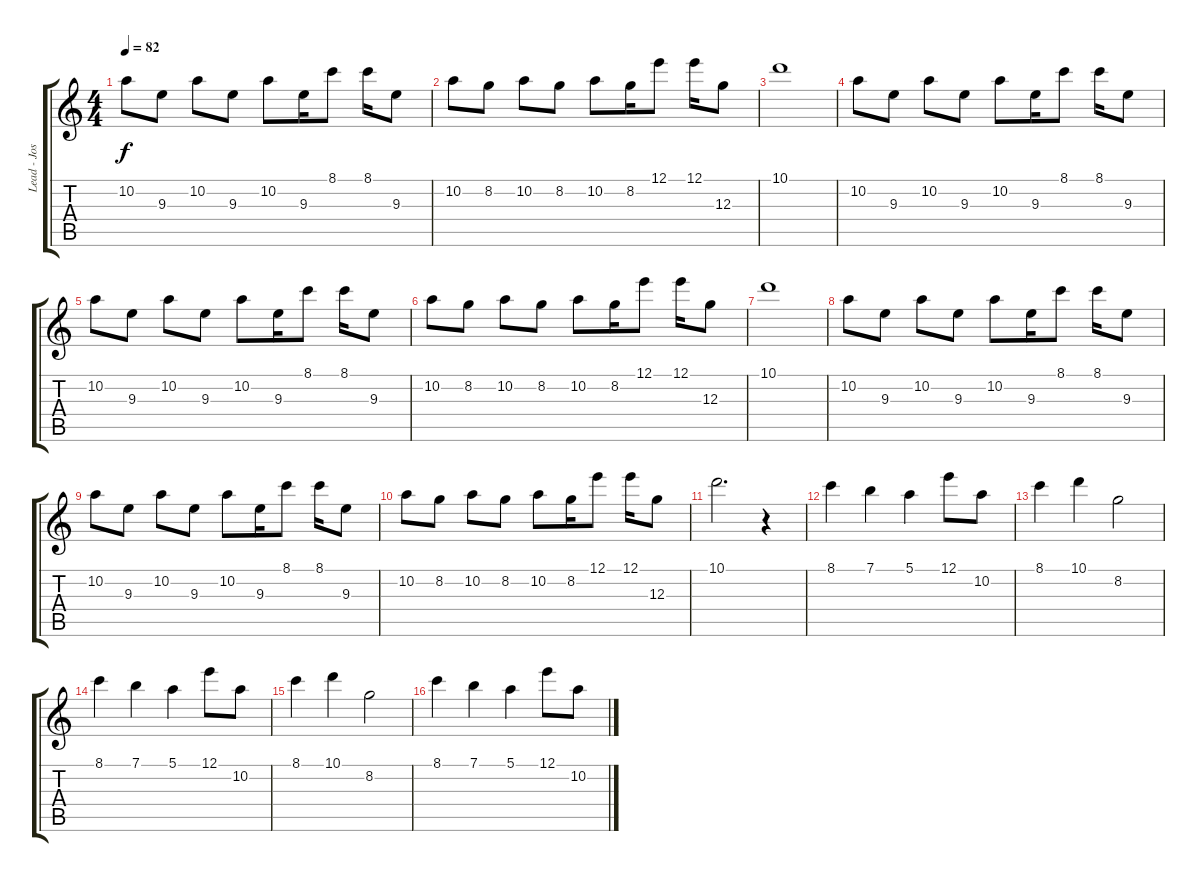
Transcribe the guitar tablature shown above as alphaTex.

\track ("Lead - Josh Farro" "Lead - Jos") {instrument electricguitarjazz}
\staff {score tabs}
\tuning (E4 B3 G3 D3 A2 D2) {hide}
\ts (4 4)
\tempo 82
\clef g2
\ks c
10.2.8{dy f} 9.3.8 10.2.8 9.3.8 10.2.8 9.3.16 8.1.8 8.1.16 9.3.8 |
10.2.8 8.2.8 10.2.8 8.2.8 10.2.8 8.2.16 12.1.8 12.1.16 12.3.8 |
10.1.1 |
10.2.8 9.3.8 10.2.8 9.3.8 10.2.8 9.3.16 8.1.8 8.1.16 9.3.8 |
10.2.8 9.3.8 10.2.8 9.3.8 10.2.8 9.3.16 8.1.8 8.1.16 9.3.8 |
10.2.8 8.2.8 10.2.8 8.2.8 10.2.8 8.2.16 12.1.8 12.1.16 12.3.8 |
10.1.1 |
10.2.8 9.3.8 10.2.8 9.3.8 10.2.8 9.3.16 8.1.8 8.1.16 9.3.8 |
10.2.8 9.3.8 10.2.8 9.3.8 10.2.8 9.3.16 8.1.8 8.1.16 9.3.8 |
10.2.8 8.2.8 10.2.8 8.2.8 10.2.8 8.2.16 12.1.8 12.1.16 12.3.8 |
10.1.2{d} r.4 |
8.1.4 7.1.4 5.1.4 12.1.8 10.2.8 |
8.1.4 10.1.4 8.2.2 |
8.1.4 7.1.4 5.1.4 12.1.8 10.2.8 |
8.1.4 10.1.4 8.2.2 |
8.1.4 7.1.4 5.1.4 12.1.8 10.2.8
